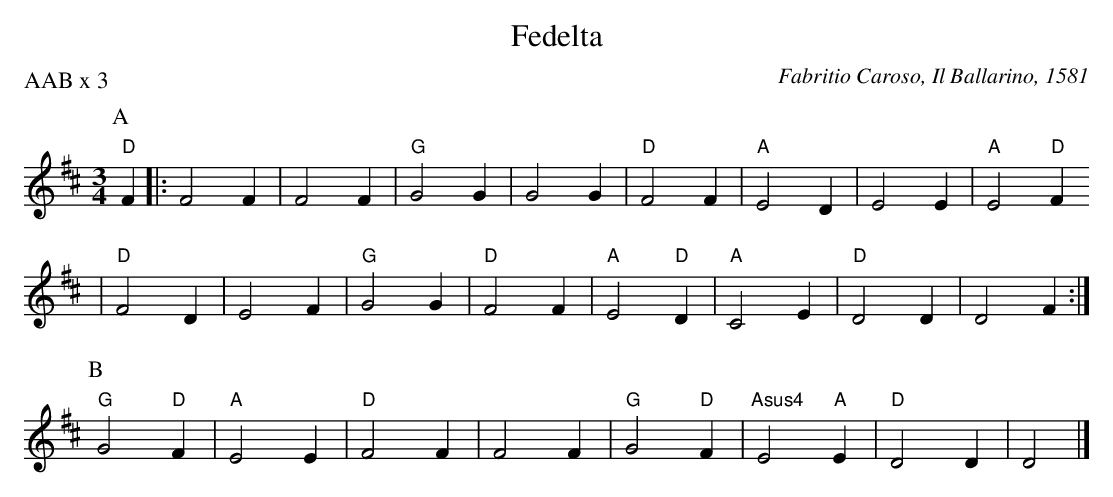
X:1
T:Fedelta
C:Fabritio Caroso, Il Ballarino, 1581
P:AAB x 3
M:3/4
L:1/8
K:D major
P:A
"D"F2 |:F4F2 | F4F2 | "G"G4G2 | G4G2 | "D"F4F2 | "A"E4D2 | \
E4E2 | "A"E4"D"F2
| "D"F4D2 | E4F2 | "G"G4G2 | "D"F4F2 | \
"A"E4"D"D2 | "A"C4E2 | "D"D4D2 | D4F2 :|
P:B
"G"G4"D"F2 | "A"E4E2 | \
"D"F4F2 | F4F2 | "G"G4"D"F2 | "Asus4"E4"A"E2 | "D"D4D2 | D4 |]
